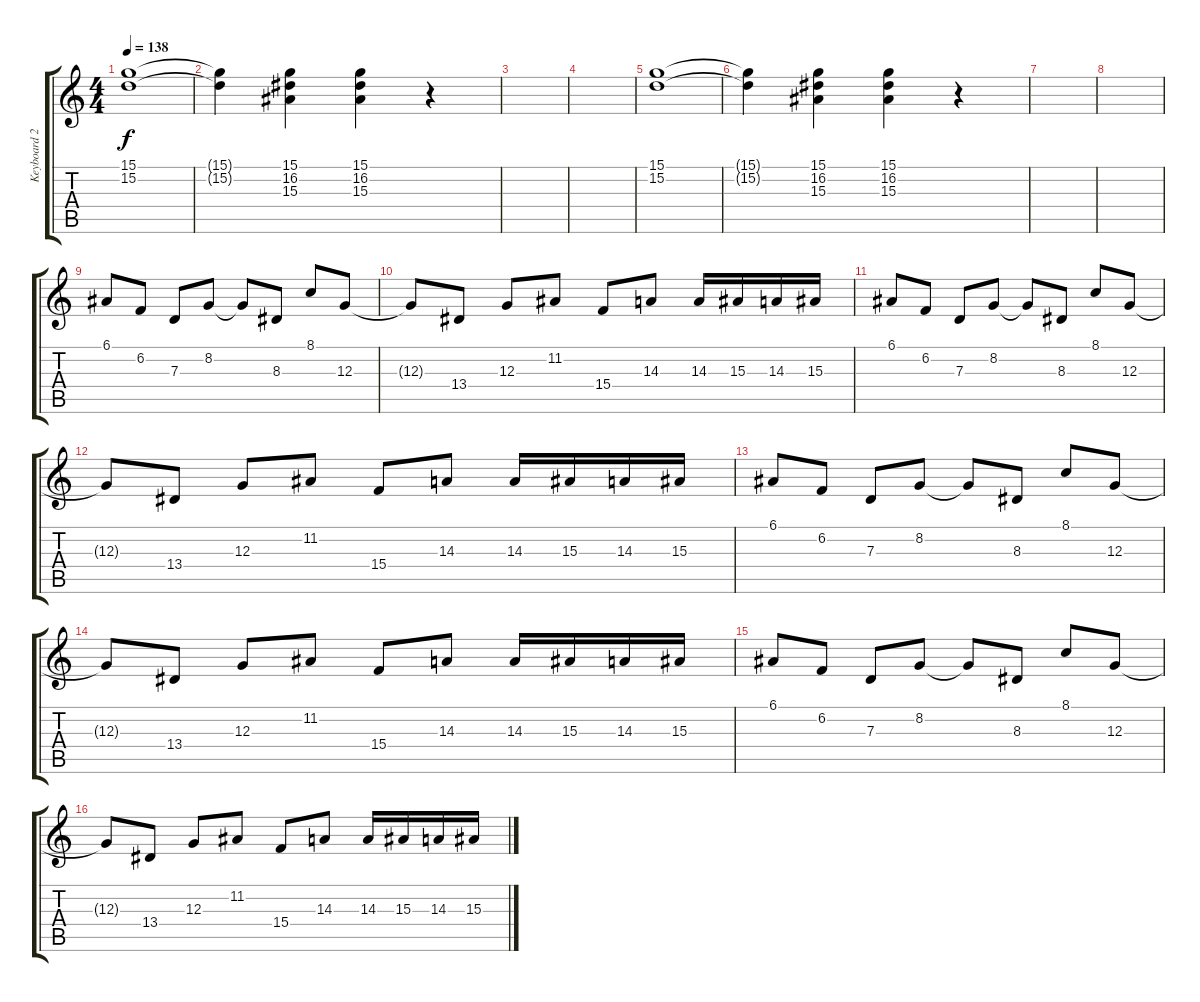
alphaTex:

\track ("Keyboard 2" "Keyboard 2") {instrument clavinet}
\staff {score tabs}
\tuning (E4 B3 G3 D3 A2 E2) {hide}
\ts (4 4)
\tempo 138
\clef g2
\ks c
(15.1 15.2).1{dy f volume 12 instrument drawbarorgan} |
(15.1{t} 15.2{t}).4{instrument drawbarorgan} (15.1 16.2 15.3).4 (15.1 16.2 15.3).4 r.4 |
|
|
(15.1 15.2).1{instrument drawbarorgan} |
(15.1{t} 15.2{t}).4{instrument drawbarorgan} (15.1 16.2 15.3).4 (15.1 16.2 15.3).4 r.4 |
|
|
6.1.8 6.2.8 7.3.8 8.2.8 8.2{t}.8 8.3.8 8.1.8 12.3.8 |
12.3{t}.8 13.4.8 12.3.8 11.2.8 15.4.8 14.3.8 14.3.16 15.3.16 14.3.16 15.3.16 |
6.1.8 6.2.8 7.3.8 8.2.8 8.2{t}.8 8.3.8 8.1.8 12.3.8 |
12.3{t}.8 13.4.8 12.3.8 11.2.8 15.4.8 14.3.8 14.3.16 15.3.16 14.3.16 15.3.16 |
6.1.8 6.2.8 7.3.8 8.2.8 8.2{t}.8 8.3.8 8.1.8 12.3.8 |
12.3{t}.8 13.4.8 12.3.8 11.2.8 15.4.8 14.3.8 14.3.16 15.3.16 14.3.16 15.3.16 |
6.1.8 6.2.8 7.3.8 8.2.8 8.2{t}.8 8.3.8 8.1.8 12.3.8 |
12.3{t}.8 13.4.8 12.3.8 11.2.8 15.4.8 14.3.8 14.3.16 15.3.16 14.3.16 15.3.16
